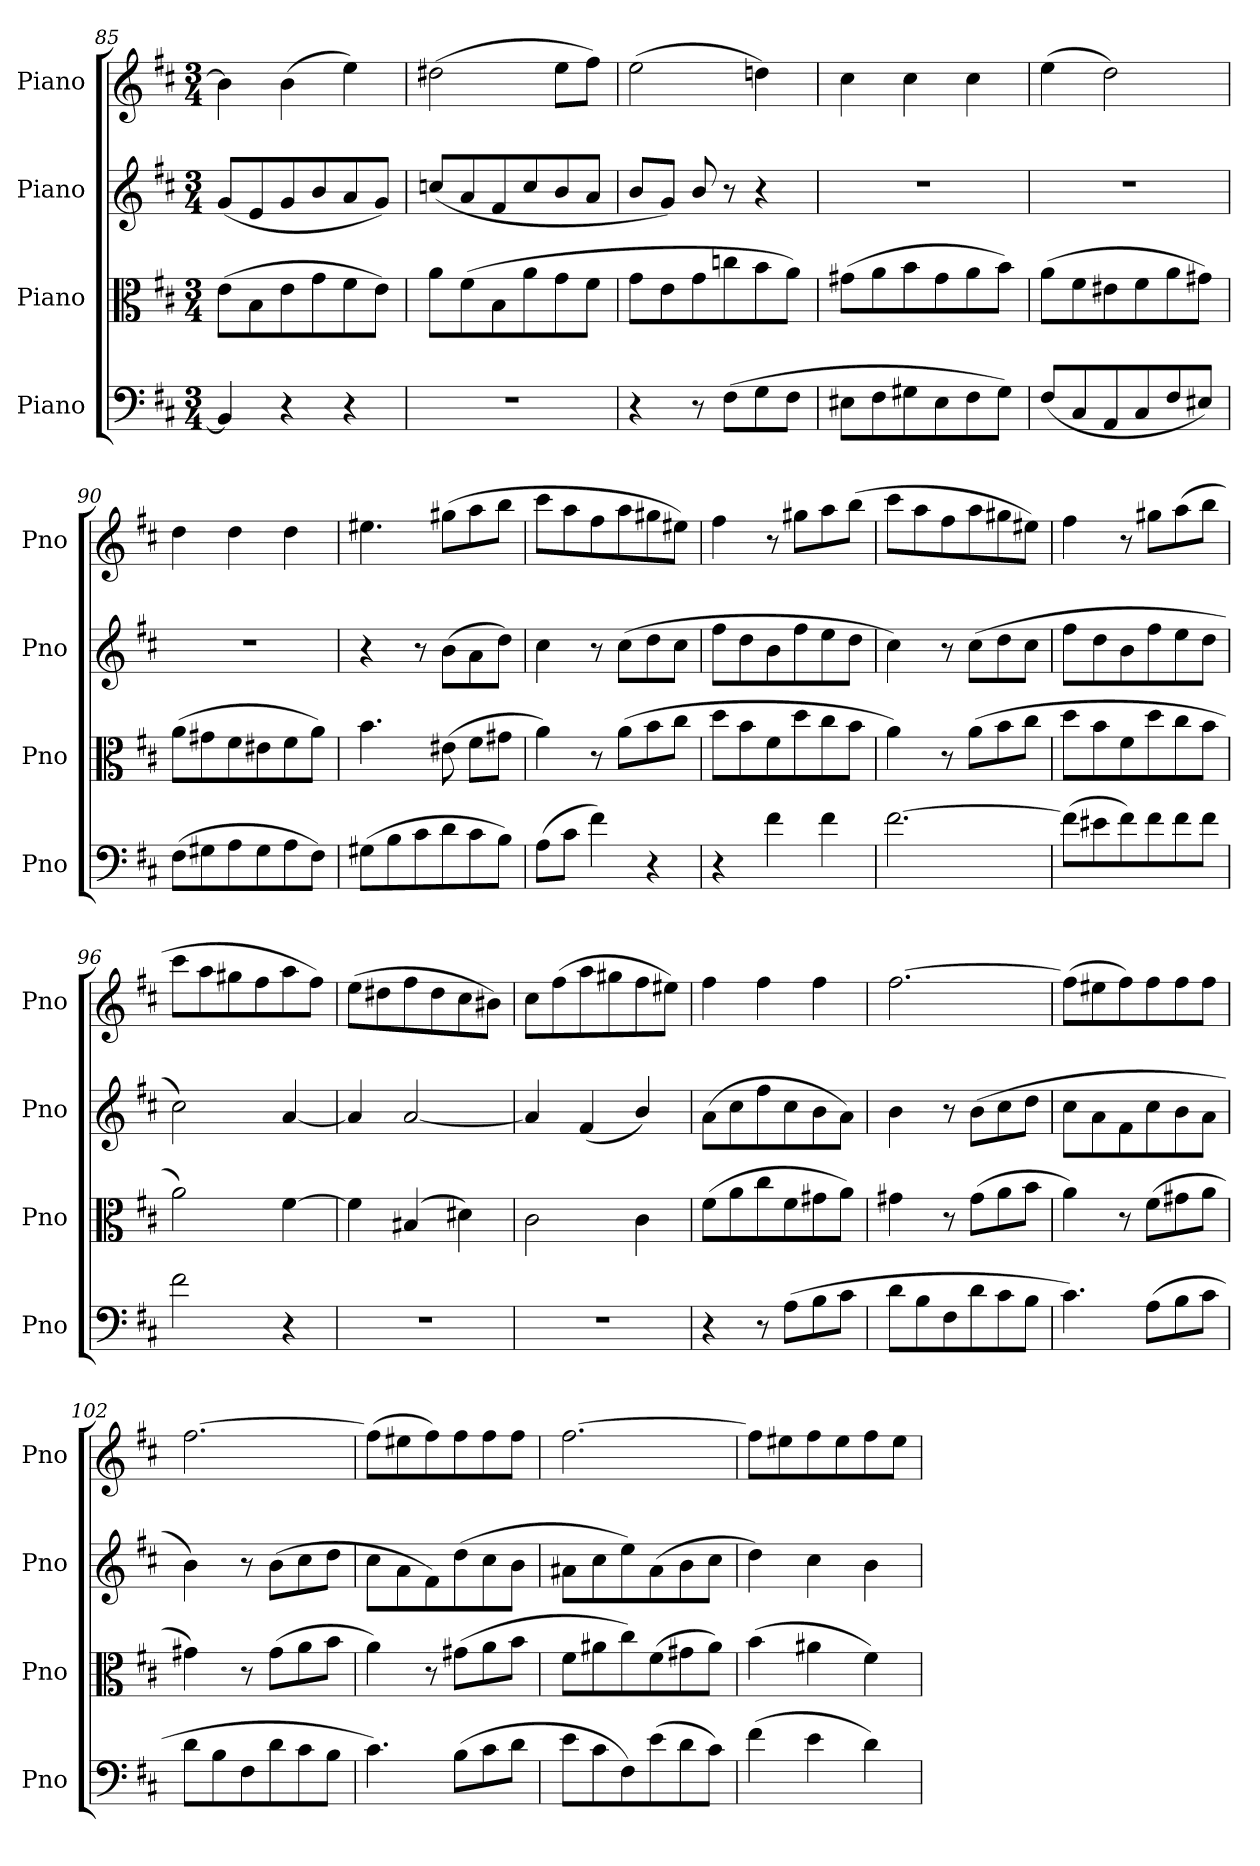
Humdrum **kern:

**kern	**kern	**kern	**kern
*part4	*part3	*part2	*part1
*staff4	*staff3	*staff2	*staff1
*I"Piano	*I"Piano	*I"Piano	*I"Piano
*I'Pno	*I'Pno	*I'Pno	*I'Pno
*clefF4	*clefC3	*clefG2	*clefG2
*k[f#c#]	*k[f#c#]	*k[f#c#]	*k[f#c#]
*M3/4	*M3/4	*M3/4	*M3/4
=85	=85	=85	=85
4BB/]	(>8e\L	(8g/L	4b\]
.	8B\	8e/	.
4r	8e\	8g/	(>4b\
.	8g\	8b/	.
4r	8f#\	8a/	4ee\)
.	8e\J)	8g/J)	.
=86	=86	=86	=86
2.r	8a\L	(>8ccn/L	(>2dd#X\
.	(>8f#\	8a/	.
.	8B\	8f#/	.
.	8a\	8cc/	.
.	8g\	8b/	8ee\L
.	8f#\J	8a/J	8ff#\J)
=87	=87	=87	=87
4r	8g\L	8b/L	(>2ee\
.	8e\	8g/J)	.
8r	8g\	8b/	.
(>8F#\L	8ccn\	8r	.
8G\	8b\	4r	4ddn\)
8F#\J	8a\J)	.	.
=88	=88	=88	=88
8E#X\L	(>8g#X\L	2.r	4cc#\
8F#\	8a\	.	.
8G#X\	8b\	.	4cc#\
8E#\	8g#\	.	.
8F#\	8a\	.	4cc#\
8G#\J)	8b\J)	.	.
=89	=89	=89	=89
(8F#/L	(>8a\L	2.r	(>4ee\
8C#/	8f#\	.	.
8AA/	8e#X\	.	2dd\)
8C#/	8f#\	.	.
8F#/	8a\	.	.
8E#X/J)	8g#X\J)	.	.
=90	=90	=90	=90
(>8F#\L	(>8a\L	2.r	4dd\
8G#X\	8g#X\	.	.
8A\	8f#\	.	4dd\
8G#\	8e#X\	.	.
8A\	8f#\	.	4dd\
8F#\J)	8a\J)	.	.
!!LO:LB:g=z
=91	=91	=91	=91
(>8G#X\L	4.b\	4r	4.ee#X\
8B\	.	.	.
8c#\	.	8r	.
8d\	(>8e#X\	(>8b\L	(>8gg#X\L
8c#\	8f#\L	8a\	8aa\
8B\J)	8g#X\J	8dd\J)	8bb\J
=92	=92	=92	=92
(>8A\L	4a\)	4cc#\	8ccc#\L
8c#\J	.	.	8aa\
4f#\)	8r	8r	8ff#\
.	(>8a\L	(>8cc#\L	8aa\
4r	8b\	8dd\	8gg#X\
.	8cc#\J	8cc#\J	8ee#X\J)
=93	=93	=93	=93
4r	8dd\L	8ff#\L	4ff#\
.	8b\	8dd\	.
4f#\	8f#\	8b\	8r
.	8dd\	8ff#\	8gg#X\L
4f#\	8cc#\	8ee\	8aa\
.	8b\J	8dd\J	(>8bb\J
=94	=94	=94	=94
[2.f#\	4a\)	4cc#\)	8ccc#\L
.	.	.	8aa\
.	8r	8r	8ff#\
.	(>8a\L	(>8cc#\L	8aa\
.	8b\	8dd\	8gg#X\
.	8cc#\J	8cc#\J	8ee#X\J)
=95	=95	=95	=95
(>8f#\L]	8dd\L	8ff#\L	4ff#\
8e#X\	8b\	8dd\	.
8f#\)	8f#\	8b\	8r
8f#\	8dd\	8ff#\	8gg#X\L
8f#\	8cc#\	8ee\	(>8aa\
8f#\J	8b\J	8dd\J	8bb\J
=96	=96	=96	=96
2f#\	2a\)	2cc#\)	8ccc#\L
.	.	.	8aa\
.	.	.	8gg#X\
.	.	.	8ff#\
4r	[4f#\	[4a/	8aa\
.	.	.	8ff#\J)
=97	=97	=97	=97
2.r	4f#\]	4a/]	(>8ee\L
.	.	.	8dd#X\
.	(>4B#X/	[2a/	8ff#\
.	.	.	8dd#\
.	4d#X\)	.	8cc#\
.	.	.	8b#X\J)
!!LO:LB:g=z
=98	=98	=98	=98
2.r	2c#\	4a/]	8cc#\L
.	.	.	(>8ff#\
.	.	(4f#/	8aa\
.	.	.	8gg#X\
.	4c#\	4b/)	8ff#\
.	.	.	8ee#X\J)
=99	=99	=99	=99
4r	(>8f#\L	(>8a\L	4ff#\
.	8a\	8cc#\	.
8r	8cc#\	8ff#\	4ff#\
(>8A\L	8f#\	8cc#\	.
8B\	8g#X\	8b\	4ff#\
8c#\J	8a\J)	8a\J)	.
=100	=100	=100	=100
8d\L	4g#X\	4b\	[2.ff#\
8B\	.	.	.
8F#\	8r	8r	.
8d\	(>8g#\L	(>8b\L	.
8c#\	8a\	8cc#\	.
8B\J	8b\J	8dd\J	.
=101	=101	=101	=101
4.c#\)	4a\)	8cc#\L	(>8ff#\L]
.	.	8a\	8ee#X\
.	8r	8f#\	8ff#\)
(>8A\L	(>8f#\L	8cc#\	8ff#\
8B\	8g#X\	8b\	8ff#\
8c#\J	8a\J	8a\J	8ff#\J
=102	=102	=102	=102
8d\L	4g#X\)	4b\)	[2.ff#\
8B\	.	.	.
8F#\	8r	8r	.
8d\	(>8g#\L	(>8b\L	.
8c#\	8a\	8cc#\	.
8B\J	8b\J	8dd\J	.
=103	=103	=103	=103
4.c#\)	4a\)	8cc#\L	(>8ff#\L]
.	.	8a\	8ee#X\
.	8r	8f#\)	8ff#\)
(>8B\L	(>8g#X\L	(>8dd\	8ff#\
8c#\	8a\	8cc#\	8ff#\
8d\J	8b\J	8b\J	8ff#\J
=104	=104	=104	=104
8e\L	8f#\L	8a#X\L	[2.ff#\
8c#\	8a#X\	8cc#\	.
8F#\)	8cc#\)	8ee\)	.
(>8e\	(>8f#\	(>8a#\	.
8d\	8g#X\	8b\	.
8c#\J)	8a#\J)	8cc#\J	.
=105	=105	=105	=105
(>4f#\	(>4b\	4dd\)	8ff#\L]
.	.	.	8ee#X\
4e\	4a#X\	4cc#\	8ff#\
.	.	.	8ee#\
4d\)	4f#\)	4b\	8ff#\
.	.	.	8ee#\J
=	=	=	=
*-	*-	*-	*-
